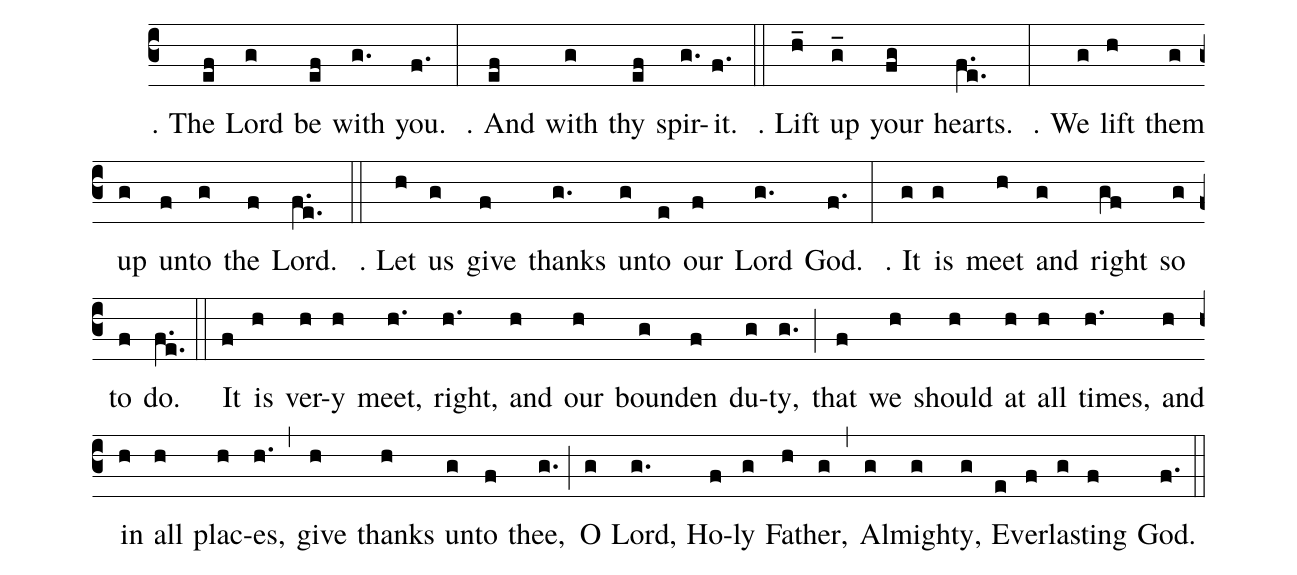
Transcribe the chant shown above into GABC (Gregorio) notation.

%%
(c3)℣. The(ef) Lord(g) be(ef) with(g.) you.(f.) (:) ℟. And(ef) with(g) thy(ef) spir(g.)it.(f.) (::) ℣. Lift(h_) up(g_) your(fg) hearts.(f.e.) (:) ℟. We(g) lift(h) them(g) up(g) un(f)to(g) the(f) Lord.(f.e.) (::) ℣. Let(h) us(g) give(f) thanks(g.) un(g)to(e) our(f) Lord(g.) God.(f.) (:) ℟. It(g) is(g) meet(h) and(g) right(gf) so(g) to(f) do.(f.e.) (::) It(f) is(h) ver(h)y(h) meet,(h.) right,(h.) and(h) our(h) bound(g)en(f) du(g)ty,(g.) (;) that(f) we(h) should(h) at(h) all(h) times,(h.) and(h) in(h) all(h) plac(h)es,(h.) (,) give(h) thanks(h) un(g)to(f) thee,(g.) (;) O(g) Lord,(g.) Ho(f)ly(g) Fa(h)ther,(g) (,) Al(g)might(g)y,(g) Ev(e)er(f)last(g)ing(f) God.(f.) (::)
